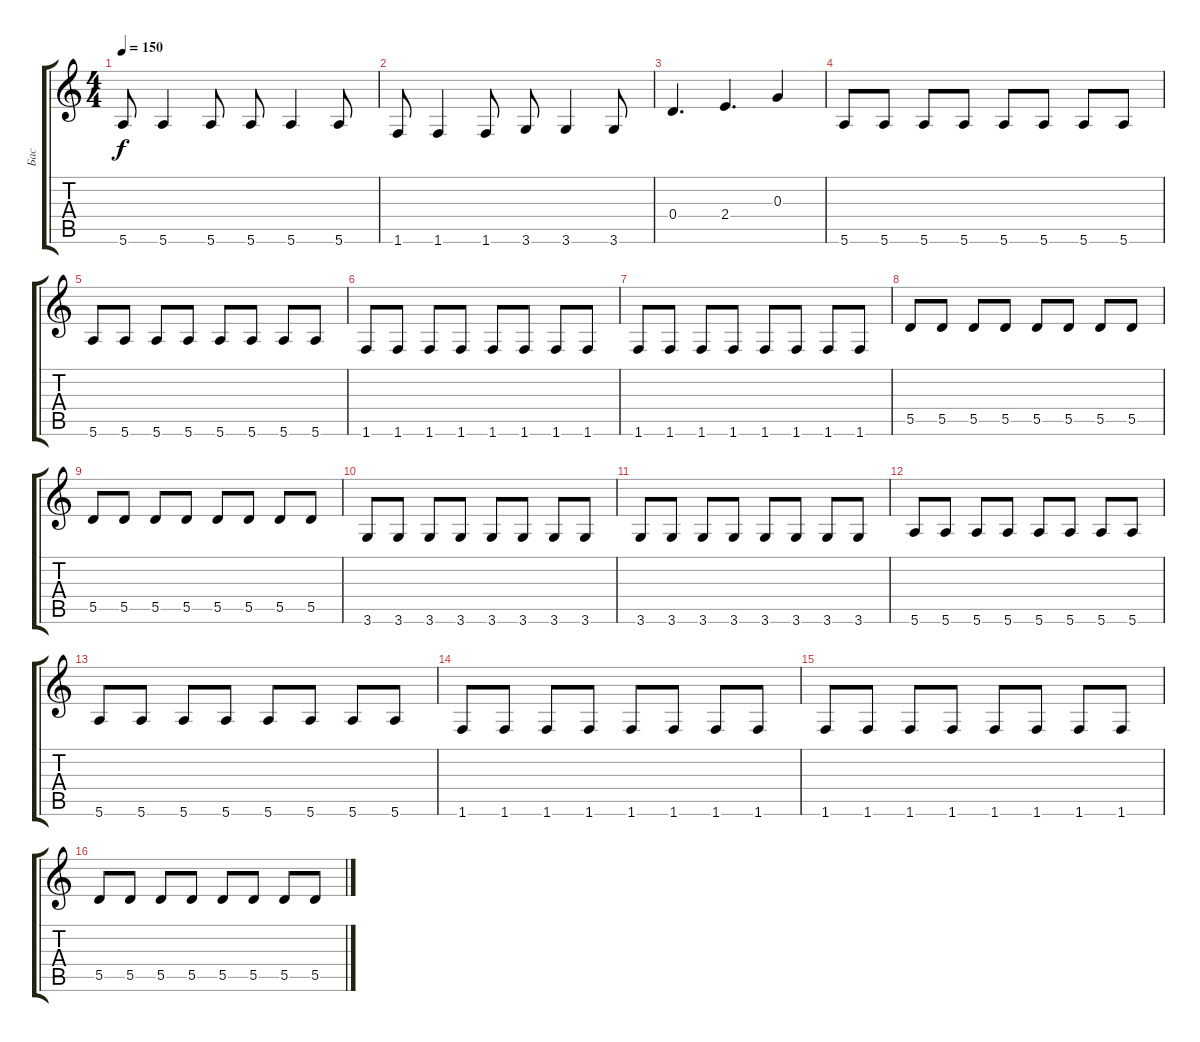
\track ("Бас" "Бас") {instrument electricbassfinger}
\staff {score tabs}
\tuning (E4 B3 G3 D3 A2 E2) {hide}
\ts (4 4)
\tempo 150
\clef g2
\ks c
5.6.8{dy f} 5.6.4 5.6.8 5.6.8 5.6.4 5.6.8 |
1.6.8 1.6.4 1.6.8 3.6.8 3.6.4 3.6.8 |
0.4.4{d} 2.4.4{d} 0.3.4 |
5.6.8 5.6.8 5.6.8 5.6.8 5.6.8 5.6.8 5.6.8 5.6.8 |
5.6.8 5.6.8 5.6.8 5.6.8 5.6.8 5.6.8 5.6.8 5.6.8 |
1.6.8 1.6.8 1.6.8 1.6.8 1.6.8 1.6.8 1.6.8 1.6.8 |
1.6.8 1.6.8 1.6.8 1.6.8 1.6.8 1.6.8 1.6.8 1.6.8 |
5.5.8 5.5.8 5.5.8 5.5.8 5.5.8 5.5.8 5.5.8 5.5.8 |
5.5.8 5.5.8 5.5.8 5.5.8 5.5.8 5.5.8 5.5.8 5.5.8 |
3.6.8 3.6.8 3.6.8 3.6.8 3.6.8 3.6.8 3.6.8 3.6.8 |
3.6.8 3.6.8 3.6.8 3.6.8 3.6.8 3.6.8 3.6.8 3.6.8 |
5.6.8 5.6.8 5.6.8 5.6.8 5.6.8 5.6.8 5.6.8 5.6.8 |
5.6.8 5.6.8 5.6.8 5.6.8 5.6.8 5.6.8 5.6.8 5.6.8 |
1.6.8 1.6.8 1.6.8 1.6.8 1.6.8 1.6.8 1.6.8 1.6.8 |
1.6.8 1.6.8 1.6.8 1.6.8 1.6.8 1.6.8 1.6.8 1.6.8 |
5.5.8 5.5.8 5.5.8 5.5.8 5.5.8 5.5.8 5.5.8 5.5.8
